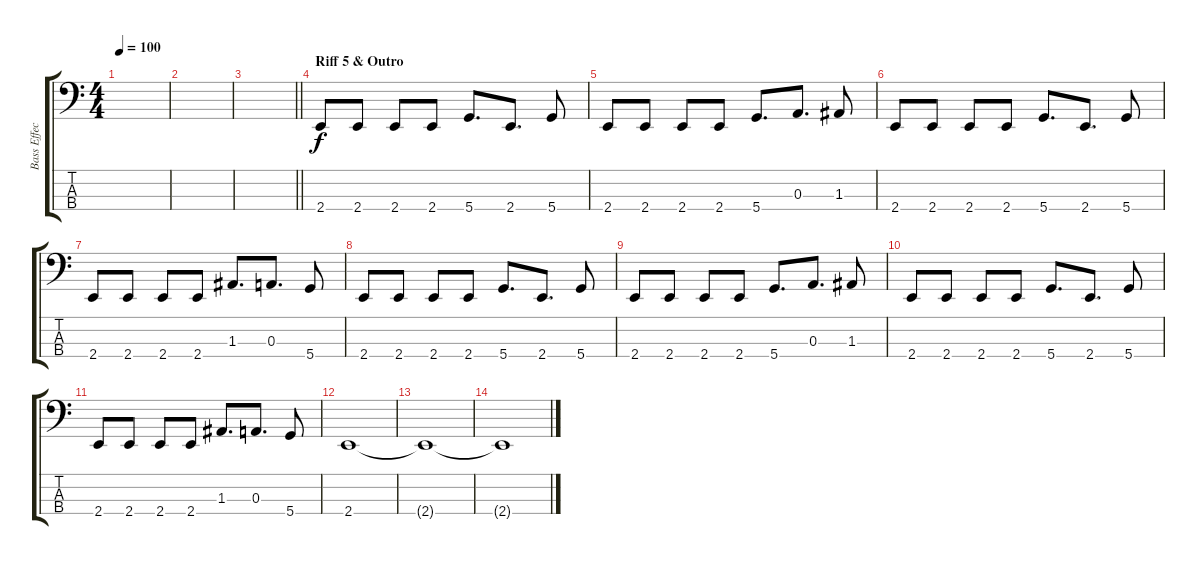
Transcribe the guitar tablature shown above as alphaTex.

\track ("Bass Effect" "Bass Effec") {instrument slapbass2}
\staff {score tabs}
\tuning (G2 D2 A1 D1) {hide}
\ts (4 4)
\tempo 100
\clef f4
\ks c
|
|
\barLineRight lightlight
|
\section ("" "Riff 5 & Outro")
2.4.8 2.4.8 2.4.8 2.4.8 5.4.8{d} 2.4.8{d} 5.4.8 |
2.4.8 2.4.8 2.4.8 2.4.8 5.4.8{d} 0.3.8{d} 1.3.8 |
2.4.8 2.4.8 2.4.8 2.4.8 5.4.8{d} 2.4.8{d} 5.4.8 |
2.4.8 2.4.8 2.4.8 2.4.8 1.3.8{d} 0.3.8{d} 5.4.8 |
2.4.8 2.4.8 2.4.8 2.4.8 5.4.8{d} 2.4.8{d} 5.4.8 |
2.4.8 2.4.8 2.4.8 2.4.8 5.4.8{d} 0.3.8{d} 1.3.8 |
2.4.8 2.4.8 2.4.8 2.4.8 5.4.8{d} 2.4.8{d} 5.4.8 |
2.4.8 2.4.8 2.4.8 2.4.8 1.3.8{d} 0.3.8{d} 5.4.8 |
2.4.1 |
2.4{t}.1 |
2.4{t}.1
